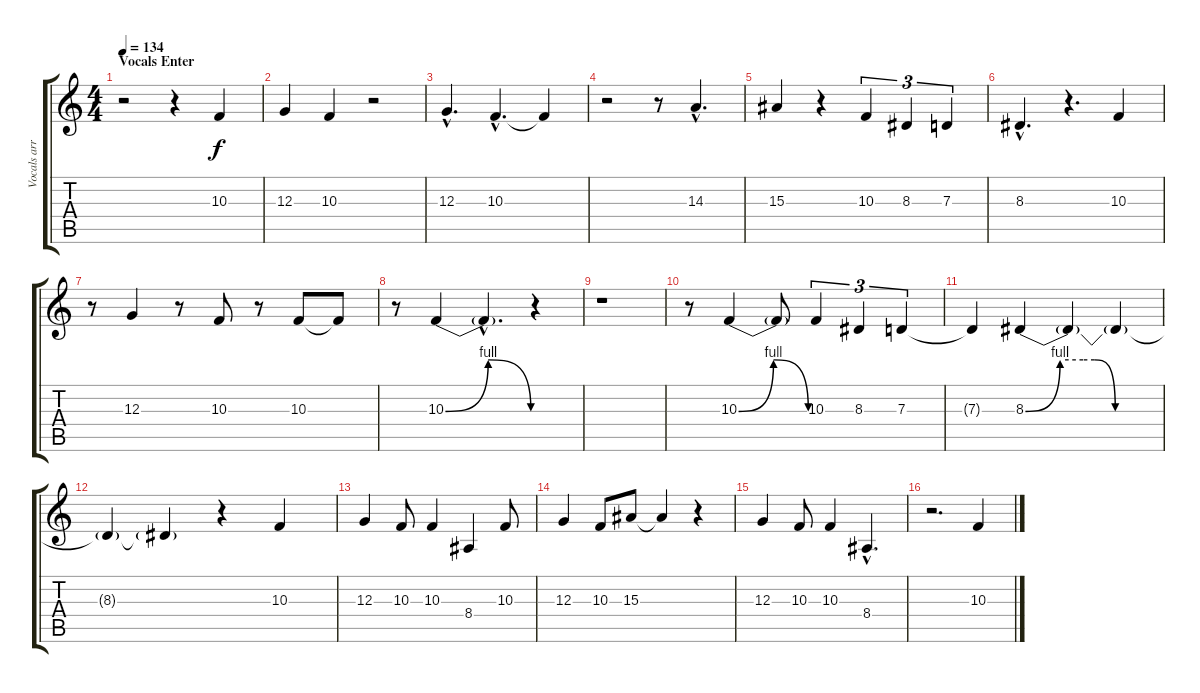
\track ("Vocals arr. for Guitar" "Vocals arr") {instrument whistle}
\staff {score tabs}
\tuning (E4 B3 G3 D3 A2 E2) {hide}
\ts (4 4)
\section ("" "Vocals Enter")
\tempo 134
\clef g2
\ks c
r.2{dy f} r.4 10.3.4 |
12.3.4 10.3.4 r.2 |
12.3{hac}.4{d} 10.3{hac}.4{d} 10.3{t}.4 |
r.2 r.8 14.3{hac}.4{d} |
15.3.4 r.4 10.3.4{tu (3 2)} 8.3.4{tu (3 2)} 7.3.4{tu (3 2)} |
8.3{hac}.4{d} r.4{d} 10.3.4 |
r.8 12.3.4 r.8 10.3.8 r.8 10.3.8 10.3{t}.8 |
r.8 10.3{be (bendrelease 0 0 30 4 30 4 60 0)}.4 10.3{hac t}.4{d} r.4 |
r.1 |
r.8 10.3{be (bendrelease 0 0 30 4 30 4 60 0)}.4 10.3{t}.8 10.3.4{tu (3 2)} 8.3.4{tu (3 2)} 7.3.4{tu (3 2)} |
7.3{t}.4 8.3{be (custom 0 0 15 4 25 4 30 4 39 0 60 0)}.4 8.3{t}.4 8.3{t}.4 |
8.3{t}.4 8.3{t}.4 r.4 10.3.4 |
12.3.4 10.3.8 10.3.4 8.4.4 10.3.8 |
12.3.4 10.3.8 15.3.8 15.3{t}.4 r.4 |
12.3.4 10.3.8 10.3.4 8.4{hac}.4{d} |
r.2{d} 10.3.4
